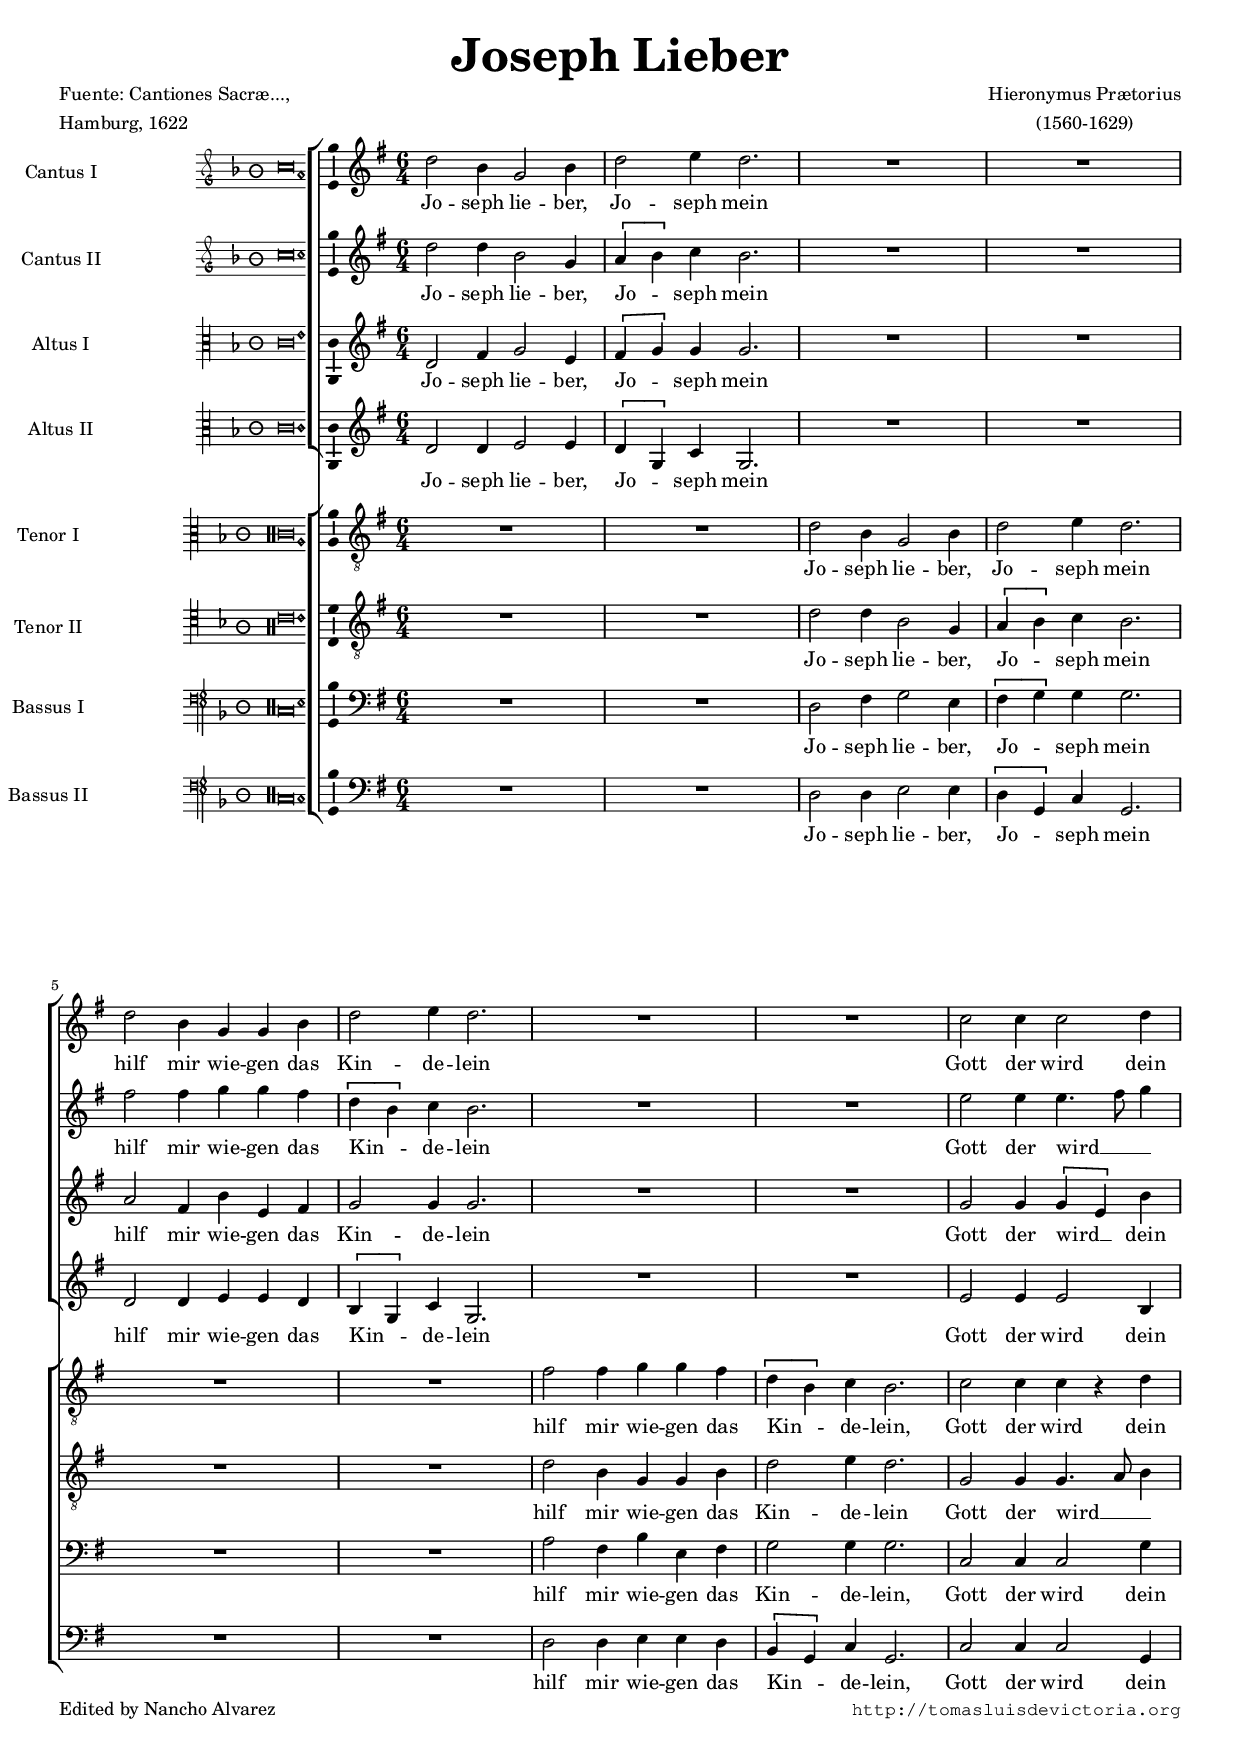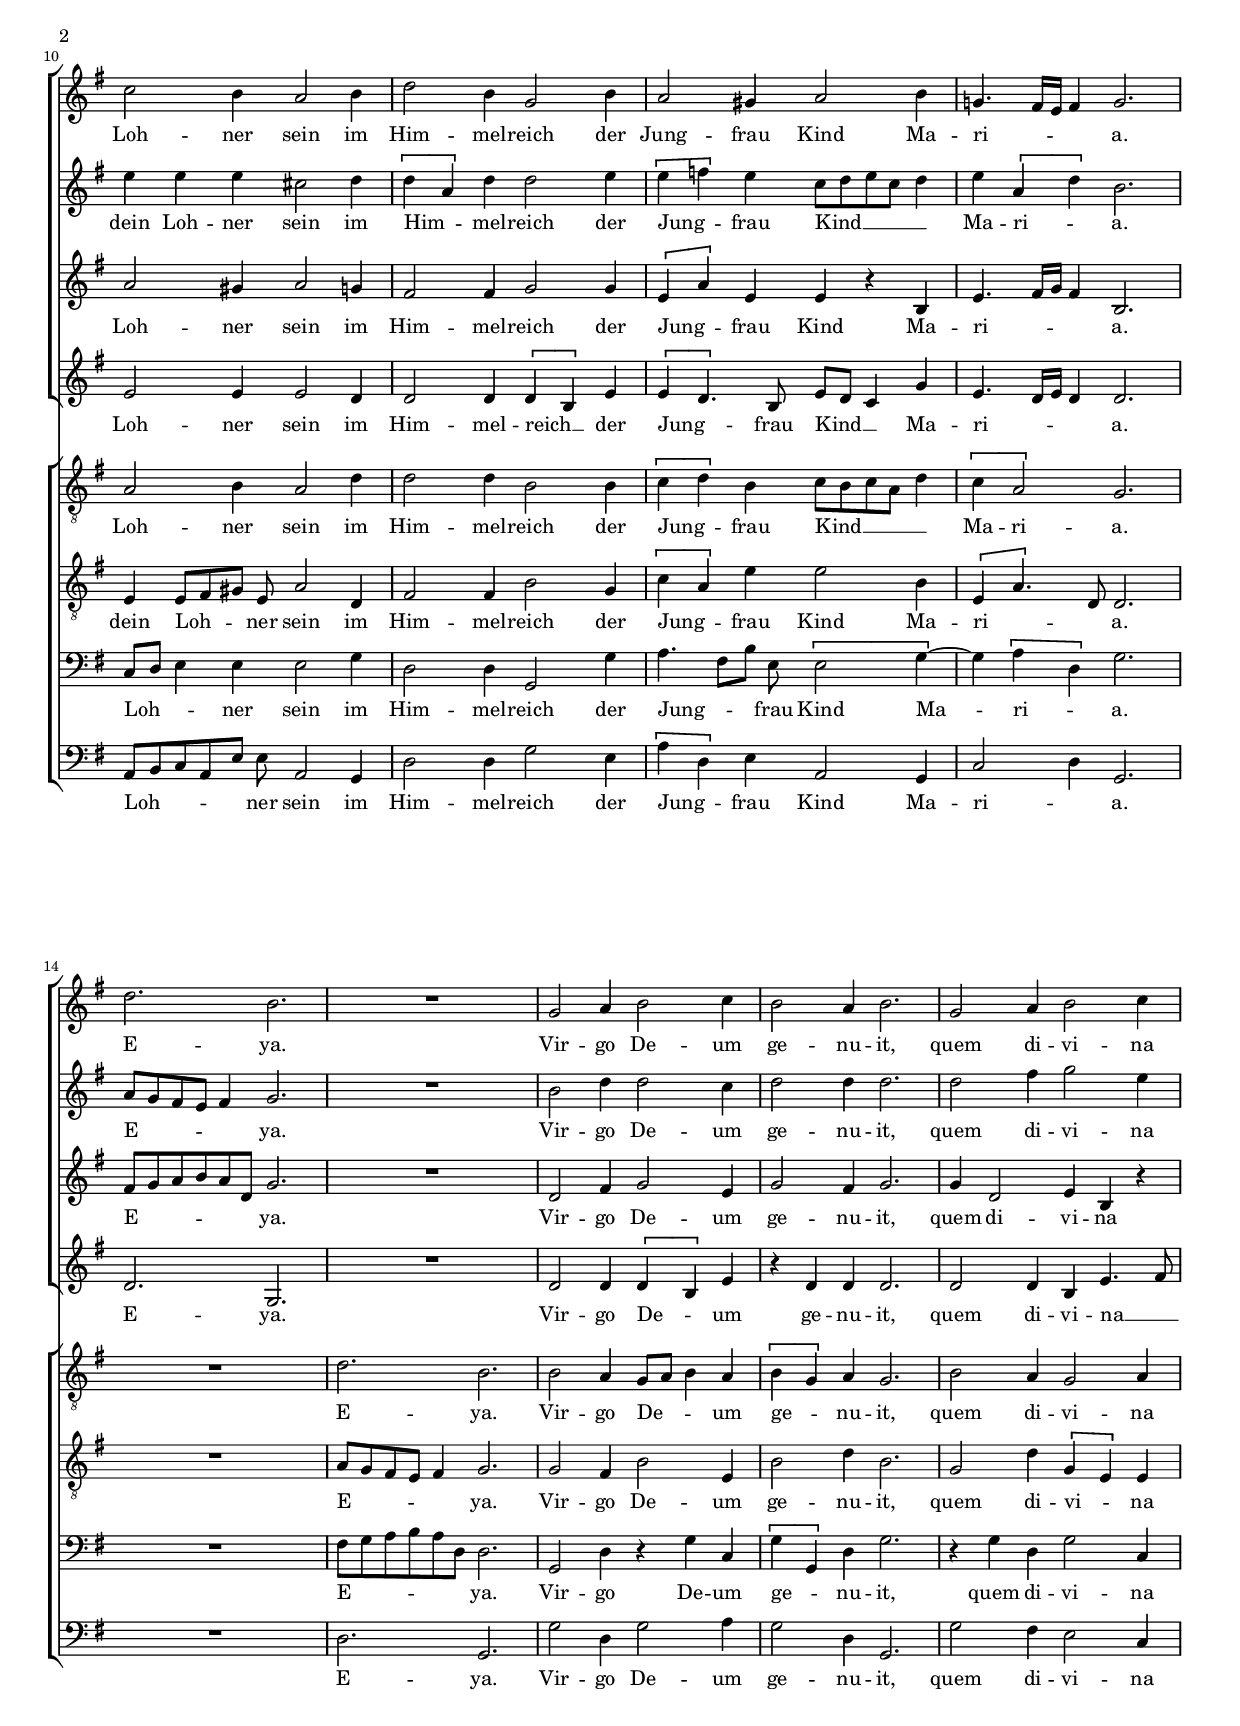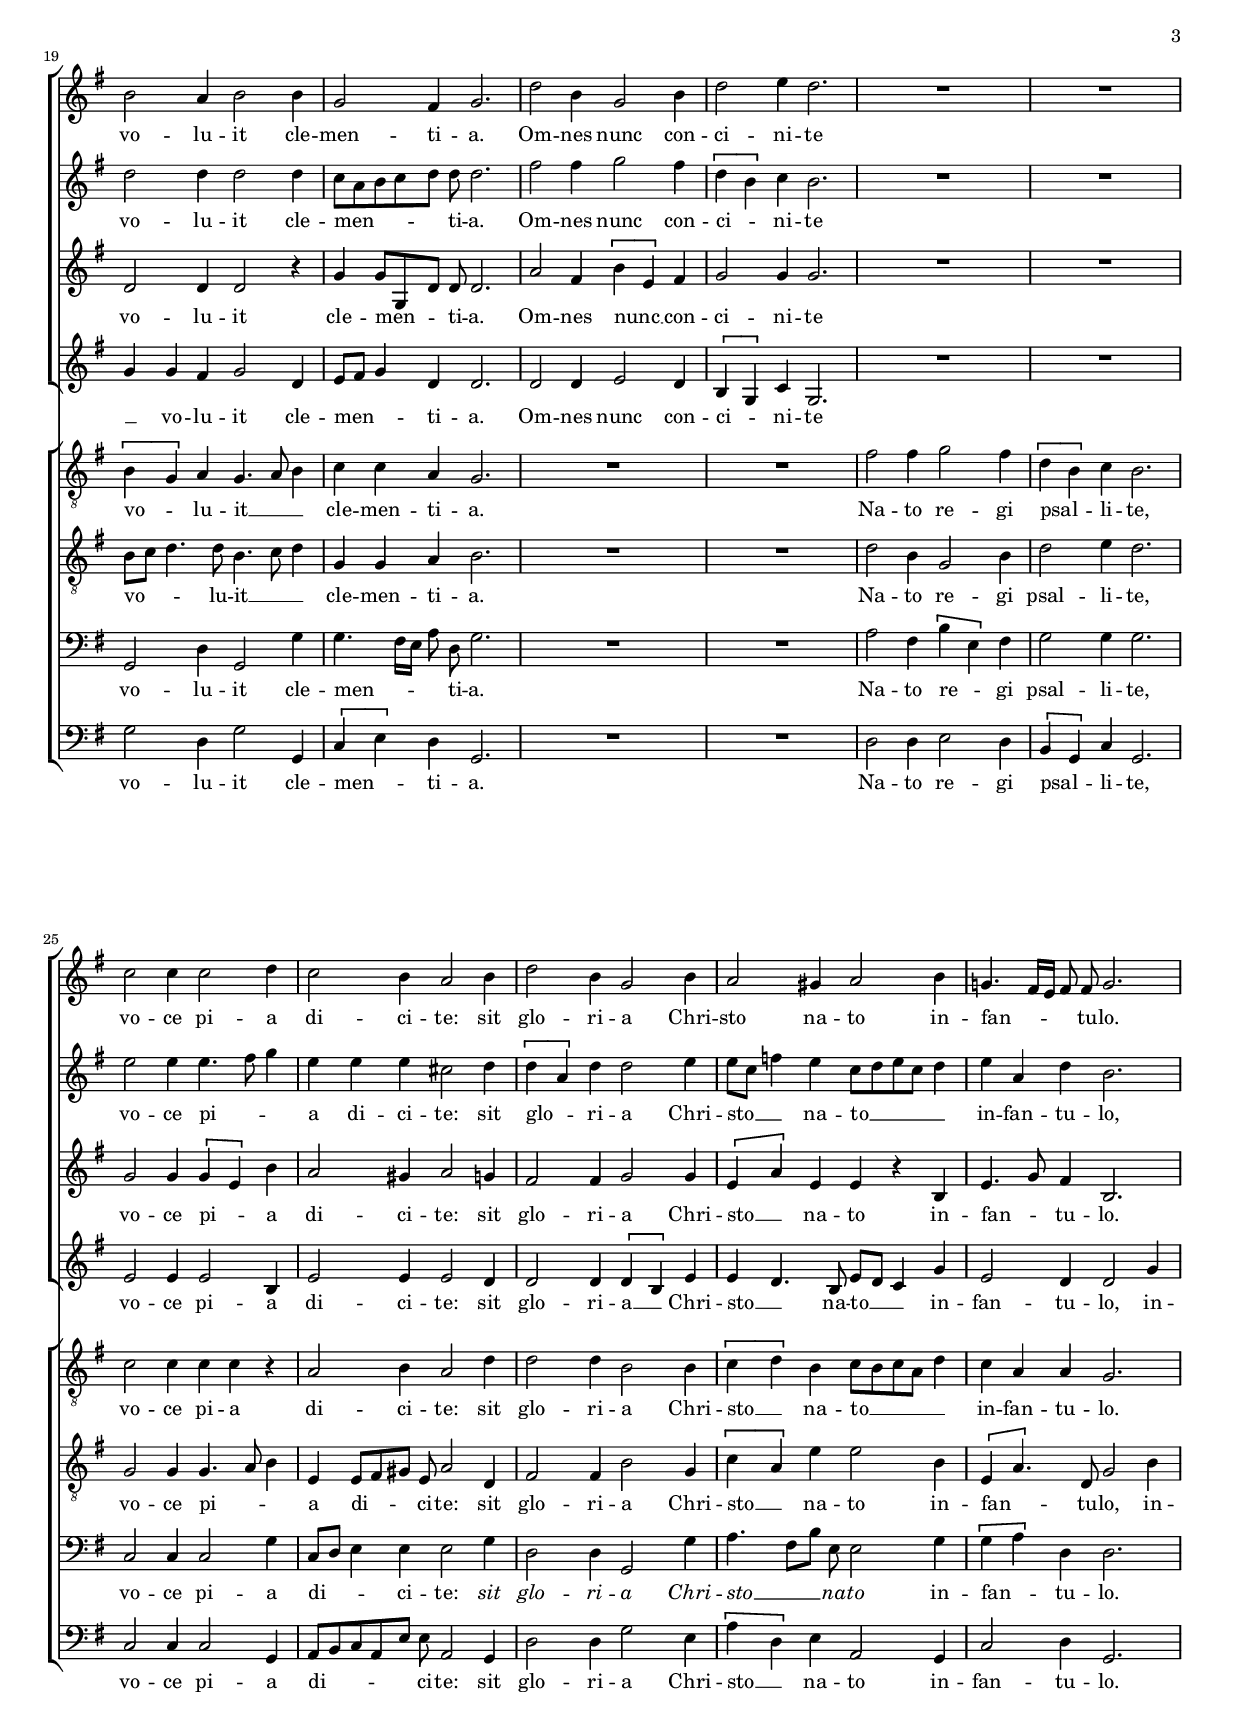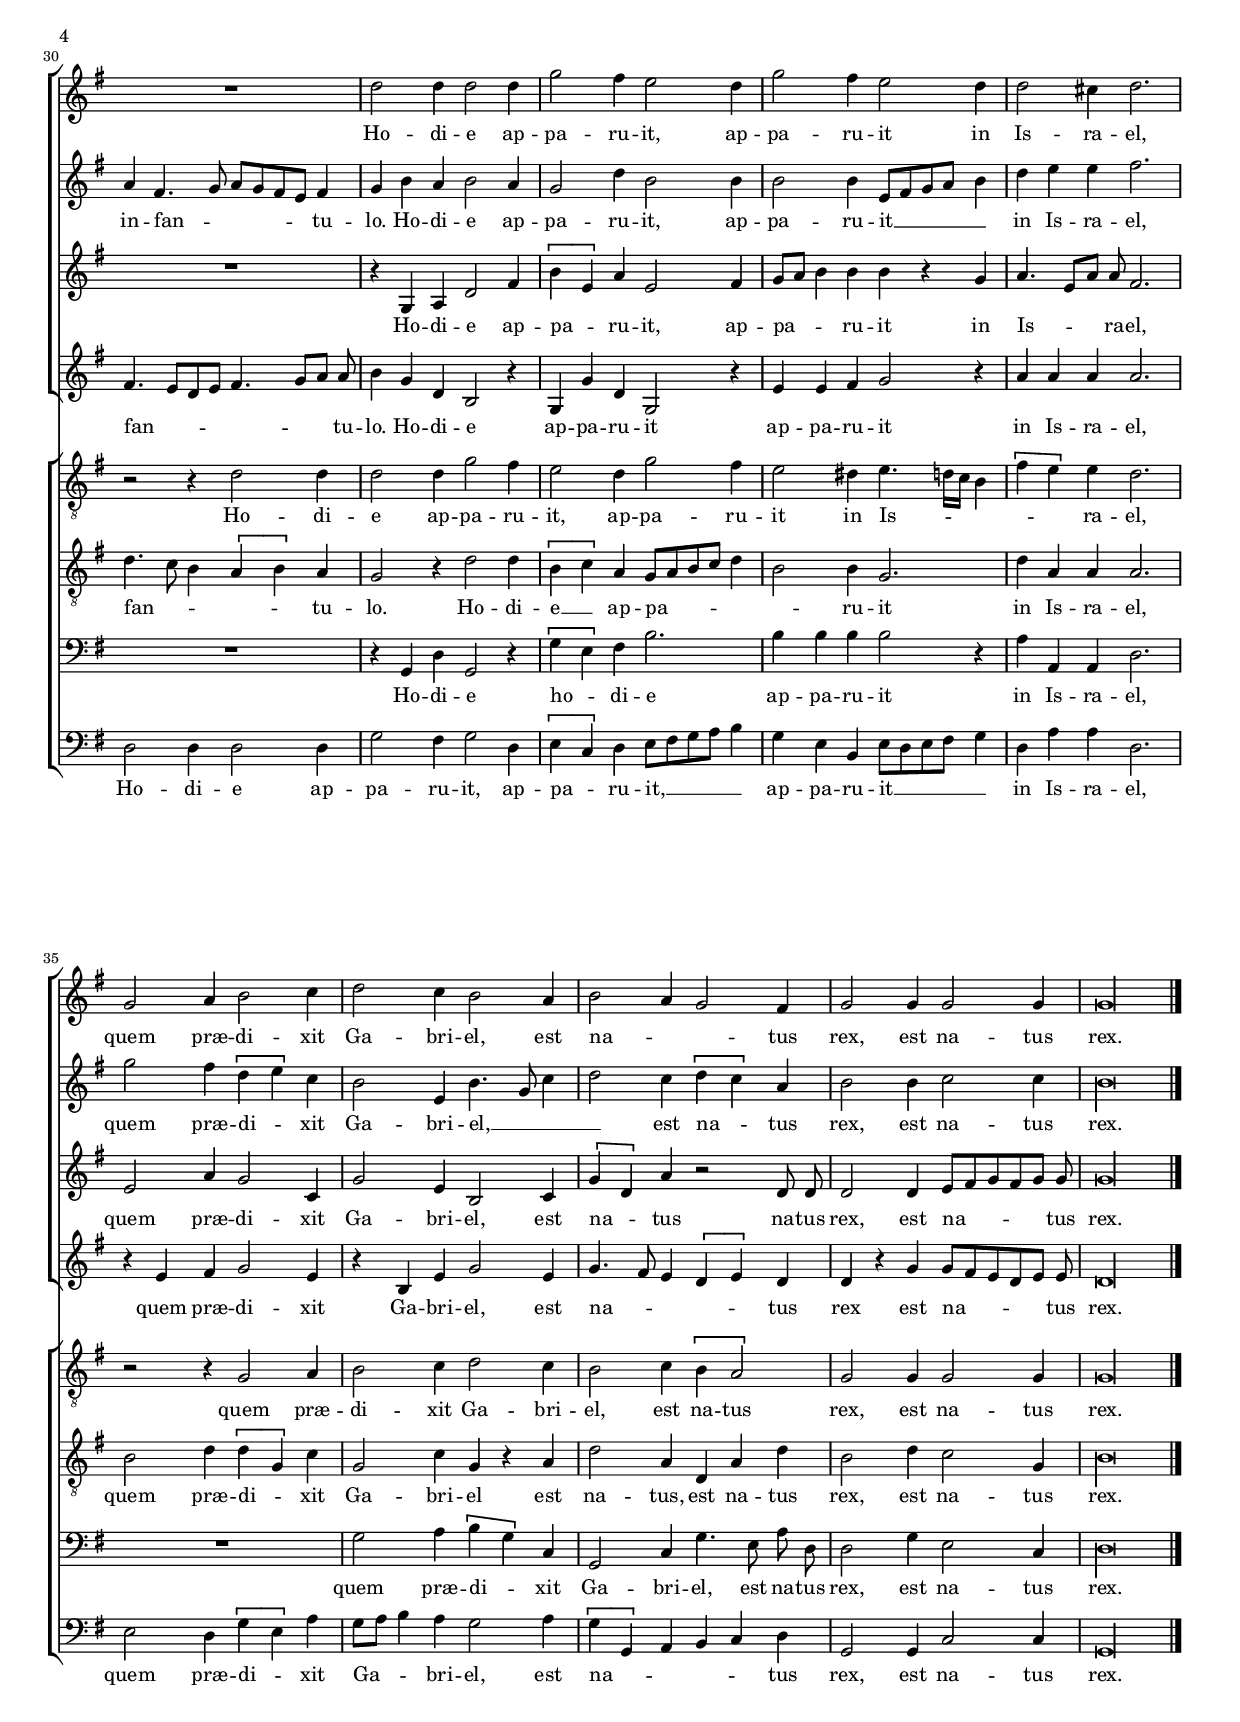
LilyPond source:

\version "2.11.32"

#(set-default-paper-size "a4")
#(set-global-staff-size 15.9)
#(ly:set-option 'point-and-click #f)

ss=\once \set suggestAccidentals = ##t
italicas=\override LyricText #'font-shape = #'italic
rectas=\override LyricText #'font-shape = #'upright


\header {
	title=\markup{\bigger \bigger \bigger \bigger "Joseph Lieber"}
	composer=\markup{\center-align{"Hieronymus Prætorius" "(1560-1629)"}}
	poet=\markup{\column{"Fuente: Cantiones Sacræ...," "Hamburg, 1622"}}
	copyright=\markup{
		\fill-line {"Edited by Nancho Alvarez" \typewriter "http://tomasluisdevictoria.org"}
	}
%	tagline=""
}

global={\key g \major \time 6/4 \skip 1*6/4*39 \bar "|." }


cantus={
	d''2 b'4 g'2 b'4 |
	d''2 e''4 d''2. |
	R1*6/4 |
	R1*6/4 |
%5
	d''2 b'4 g' g' b' |
	d''2 e''4 d''2. |
	R1*6/4 |
	R1*6/4 |
	c''2 c''4 c''2 d''4 |
%10
	c''2 b'4 a'2 b'4 |
	d''2 b'4 g'2 b'4 |
	a'2 gis'4 a'2 b'4 |
	g'!4. fis'16 e' fis'4 g'2. |
	d'' b' |
%15
	R1*6/4 |
	g'2 a'4 b'2 c''4 |
	b'2 a'4 b'2. |
	g'2 a'4 b'2 c''4 |
	b'2 a'4 b'2 b'4 |
%20
	g'2 fis'4 g'2. |
	d''2 b'4 g'2 b'4 |
	d''2 e''4 d''2. |
	R1*6/4 |
	R1*6/4 |
%25
	c''2 c''4 c''2 d''4 |
	c''2 b'4 a'2 b'4 |
	d''2 b'4 g'2 b'4 |
	a'2 gis'4 a'2 b'4 |
	g'!4. fis'16[ e'] fis'8 \noBeam fis' g'2. |
%30
	R1*6/4 |
	d''2 d''4 d''2 d''4 |
	g''2 fis''4 e''2 d''4 |
	g''2 fis''4 e''2 d''4 |
	d''2 cis''4 d''2. |
%35
	g'2 a'4 b'2 c''4 |
	d''2 c''4 b'2 a'4 |
	b'2 a'4 g'2 fis'4 |
	g'2 g'4 g'2 g'4 |
	g'\longa*3/8
}

cantusdos={
	d''2 d''4 b'2 g'4 |
	\[a' b'\] c'' b'2. |
	R1*6/4 |
	R1*6/4 |
%5
	fis''2 fis''4 g'' g'' fis'' |
	\[d'' b'\] c'' b'2. |
	R1*6/4 |
	R1*6/4 |
	e''2 e''4 e''4. fis''8 g''4 |
%10
	e'' e'' e'' cis''2 d''4 |
	\[d'' a'\] d'' d''2 e''4 |
	\[e'' f''\] e'' c''8[ d'' e'' c''] d''4 |
	e'' \[a' d''\] b'2. |
	a'8[ g' fis' e'] fis'4 g'2. |
%15
	R1*6/4 |
	b'2 d''4 d''2 c''4 |
	d''2 d''4 d''2. |
	d''2 fis''4 g''2 e''4 |
	d''2 d''4 d''2 d''4 |
%20
	c''8[ a' b' c'' d''] d'' d''2. |
	fis''2 fis''4 g''2 fis''4 |
	\[d'' b'\] c'' b'2. |
	R1*6/4 |
	R1*6/4 |
%25
	e''2 e''4 e''4. fis''8 g''4 |
	e'' e'' e'' cis''2 d''4 |
	\[d'' a'\] d'' d''2 e''4 |
	e''8 c'' f''4 e'' c''8[ d'' e'' c''] d''4 |
	e'' a' d'' b'2. |
%30
	a'4 fis'4. g'8 a'[ g' fis' e'] fis'4 |
	g' b' a' b'2 a'4 |
	g'2 d''4 b'2 b'4 |
	b'2 b'4 e'8[ fis' g' a'] b'4 |
	d'' e'' e'' fis''2. |
%35
	g''2 fis''4 \[d'' e''\] c'' |
	b'2 e'4 b'4. g'8 c''4 |
	d''2 c''4 \[d'' c''\] a' |
	b'2 b'4 c''2 c''4 |
	b'\longa*3/8
}

altus={
	d'2 fis'4 g'2 e'4 |
	\[fis' g'\] g' g'2. |
	R1*6/4 |
	R1*6/4 |
%5
	a'2 fis'4 b' e' fis' |
	g'2 g'4 g'2. |
	R1*6/4 |
	R1*6/4 |
	g'2 g'4 \[g' e'\] b' |
%10
	a'2 gis'4 a'2 g'4 |
	fis'2 fis'4 g'2 g'4 |
	\[e' a'\] e' e' r b |
	e'4. fis'16 g' fis'4 b2. |
	fis'8[ g' a' b' a' d'] g'2. |
%15
	R1*6/4 |
	d'2 fis'4 g'2 e'4 |
	g'2 fis'4 g'2. |
	g'4 d'2 e'4 b r |
	d'2 d'4 d'2 r4 |
%20
	g' g'8[ g d'] d' d'2. |
	a'2 fis'4 \[b' e'\] fis' |
	g'2 g'4 g'2. |
	R1*6/4 |
	R1*6/4 |
%25
	g'2 g'4 \[g' e'\] b' |
	a'2 gis'4 a'2 g'4 |
	fis'2 fis'4 g'2 g'4 |
	\[e' a'\] e' e' r b |
	e'4. g'8 fis'4 b2. |
%30
	R1*6/4 |
	r4 g a d'2 fis'4 |
	\[b' e'\] a' e'2 fis'4 |
	g'8 a' b'4 b' b' r g' |
	a'4. e'8[ a'] a' fis'2. |
%35
	e'2 a'4 g'2 c'4 |
	g'2 e'4 b2 c'4 |
	\[g' d'\] a' r2 d'8 \noBeam d' |
	d'2 d'4 e'8[ fis' g' fis' g'] g' |
	g'\longa*3/8
}

altusdos={
	d'2 d'4 e'2 e'4 |
	\[d' g\] c' g2. |
	R1*6/4 |
	R1*6/4 |
%5
	d'2 d'4 e' e' d' |
	\[b g\] c' g2. |
	R1*6/4 |
	R1*6/4 |
	e'2 e'4 e'2 b4 |
%10
	e'2 e'4 e'2 d'4 |
	d'2 d'4 \[d' b\] e' |
	\[e' d'4.\] b8 e' d' c'4 g' |
	e'4. d'16 e' d'4 d'2. |
	d' g |
%15
	R1*6/4 |
	d'2 d'4 \[d' b\] e' |
	r d' d' d'2. |
	d'2 d'4 b e'4. fis'8 |
	g'4 g' fis' g'2 d'4 |
%20
	e'8 fis' g'4 d' d'2. |
	d'2 d'4 e'2 d'4 |
	\[b g\] c' g2. |
	R1*6/4 |
	R1*6/4 |
%25
	e'2 e'4 e'2 b4 |
	e'2 e'4 e'2 d'4 |
	d'2 d'4 \[d' b\] e' |
	e' d'4. b8 e' d' c'4 g' |
	e'2 d'4 d'2 g'4 |
%30
	fis'4. e'8[ d' e'] fis'4. g'8[ a'] a' |
	b'4 g' d' b2 r4 |
	g g' d' g2 r4 |
	e' e' fis' g'2 r4 |
	a' a' a' a'2. |
%35
	r4 e' fis' g'2 e'4 |
	r b e' g'2 e'4 |
	g'4. fis'8 e'4 \[d' e'\] d' |
	d' r g' g'8[ fis' e' d' e'] e' |
	d'\longa*3/8
}

tenor={
	R1*6/4 |
	R1*6/4 |
	d'2 b4 g2 b4 |
	d'2 e'4 d'2. |
%5
	R1*6/4 |
	R1*6/4 |
	fis'2 fis'4 g' g' fis' |
	\[d' b\] c' b2. |
	c'2 c'4 c' r d' |
%10
	a2 b4 a2 d'4 |
	d'2 d'4 b2 b4 |
	\[c' d'\] b c'8[ b c' a] d'4 |
	\[c' a2\] g2. |
	R1*6/4 |
%15
	d'2. b |
	b2 a4 g8 a b4 a |
	\[b g\] a g2. |
	b2 a4 g2 a4 |
	\[b g\] a g4. a8 b4 |
%20
	c' c' a g2. |
	R1*6/4 |
	R1*6/4 |
	fis'2 fis'4 g'2 fis'4 |
	\[d' b\] c' b2. |
%25
	c'2 c'4 c' c' r |
	a2 b4 a2 d'4 |
	d'2 d'4 b2 b4 |
	\[c' d'\] b c'8[ b c' a] d'4 |
	c' a a g2. |
%30
	r2 r4 d'2 d'4 |
	d'2 d'4 g'2 fis'4 |
	e'2 d'4 g'2 fis'4 |
	e'2 dis'4 e'4. d'16 c' b4 |
	\[fis' e'\] e' d'2. |
%35
	r2 r4 g2 a4 |
	b2 c'4 d'2 c'4 |
	b2 c'4 \[b a2\] |
	g g4 g2 g4 |
	g\longa*3/8
}

tenordos={
	R1*6/4 |
	R1*6/4 |
	d'2 d'4 b2 g4 |
	\[a b\] c' b2. |
%5
	R1*6/4 |
	R1*6/4 |
	d'2 b4 g g b |
	d'2 e'4 d'2. |
	g2 g4 g4. a8 b4 |
%10
	e e8[ fis gis] e a2 d4 |
	fis2 fis4 b2 g4 |
	\[c' a\] e' e'2 b4 |
	\[e a4.\] d8 d2. |
	R1*6/4 |
%15
	a8[ g fis e] fis4 g2. |
	g2 fis4 b2 e4 |
	b2 d'4 b2. |
	g2 d'4 \[g e\] e |
	b8 c' d'4. d'8 b4. c'8 d'4 |
%20
	g g a b2. |
	R1*6/4 |
	R1*6/4 |
	d'2 b4 g2 b4 |
	d'2 e'4 d'2. |
%25
	g2 g4 g4. a8 b4 |
	e e8[ fis gis] e a2 d4 |
	fis2 fis4 b2 g4 |
	\[c' a\] e' e'2 b4 |
	\[e a4.\] d8 g2 b4 |
%30
	d'4. c'8 b4 \[a b\] a |
	g2 r4 d'2 d'4 |
	\[b c'\] a g8[ a b c'] d'4 |
	b2 b4 g2. |
	d'4 a a a2. |
%35
	b2 d'4 \[d' g\] c' |
	g2 c'4 g r a |
	d'2 a4 d a d' |
	b2 d'4 c'2 g4 |
	b\longa*3/8
}

bassus={
	R1*6/4 |
	R1*6/4 |
	d2 fis4 g2 e4 |
	\[fis g\] g g2. |
%5
	R1*6/4 |
	R1*6/4 |
	a2 fis4 b e fis |
	g2 g4 g2. |
	c2 c4 c2 g4 |
%10
	c8 d e4 e e2 g4 |
	d2 d4 g,2 g4 |
	a4. fis8[ b] e \[e2 g4 ~ \] |
	g \[a d\] g2. |
	R1*6/4 |
%15
	fis8[ g a b a d] d2. |
	g,2 d4 r g c |
	\[g g,\] d g2. |
	r4 g d g2 c4 |
	g,2 d4 g,2 g4 |
%20
	g4. fis16[ e] a8 \noBeam d g2. |
	R1*6/4 |
	R1*6/4 |
	a2 fis4 \[b e\] fis |
	g2 g4 g2. |
%25
	c2 c4 c2 g4 |
	c8 d e4 e e2 g4 |
	d2 d4 g,2 g4 |
	a4. fis8[ b] e e2 g4 |
	\[g a\] d d2. |
%30
	R1*6/4 |
	r4 g, d g,2 r4 |
	\[g e\] fis b2. |
	b4 b b b2 r4 |
	a a, a, d2. |
%35
	R1*6/4 |
	g2 a4 \[b g\] c |
	g,2 c4 g4. e8 \noBeam a \noBeam d |
	d2 g4 e2 c4 |
	d\longa*3/8 
}

bassusdos={
	R1*6/4 |
	R1*6/4 |
	d2 d4 e2 e4 |
	\[d g,\] c g,2. |
%5
	R1*6/4 |
	R1*6/4 |
	d2 d4 e e d |
	\[b, g,\] c g,2. |
	c2 c4 c2 g,4 |
%10
	a,8[ b, c a, e] e a,2 g,4 |
	d2 d4 g2 e4 |
	\[a d\] e a,2 g,4 |
	c2 d4 g,2. |
	R1*6/4 |
%15
	d2. g, |
	g2 d4 g2 a4 |
	g2 d4 g,2. |
	g2 fis4 e2 c4 |
	g2 d4 g2 g,4 |
%20
	\[c e\] d g,2. |
	R1*6/4 |
	R1*6/4 |
	d2 d4 e2 d4 |
	\[b, g,\] c g,2. |
%25
	c2 c4 c2 g,4 |
	a,8[ b, c a, e] e a,2 g,4 |
	d2 d4 g2 e4 |
	\[a d\] e a,2 g,4 |
	c2 d4 g,2. |
%30
	d2 d4 d2 d4 |
	g2 fis4 g2 d4 |
	\[e c\] d e8[ fis g a] b4 |
	g e b, e8[ d e fis] g4 |
	d a a d2. |
%35
	e2 d4 \[g e\] a |
	g8 a b4 a g2 a4 |
	\[g g,\] a, b, c d |
	g,2 g,4 c2 c4 |
	g,\longa*3/8
}


textocantus=\lyricmode{
Jo -- seph lie -- ber, 
Jo -- seph mein
hilf mir wie -- gen das Kin -- de -- lein
Gott der wird dein Loh -- ner sein 
im Him -- mel -- reich
der Jung -- frau Kind
Ma -- ri -- _ _ _ a.
E -- ya.
Vir -- go De -- um ge -- nu -- it,
quem di -- vi -- na vo -- lu -- it
cle -- men -- ti -- a.
Om -- nes nunc con -- ci -- ni -- te
vo -- ce pi -- a di -- ci -- te:
sit glo -- ri -- a Chri -- sto na -- to
in -- fan -- _ _ _ tu -- lo.
Ho -- di -- e ap -- pa -- ru -- it,
ap -- pa -- ru -- it
in Is -- ra -- el,
quem præ -- di -- xit Ga -- bri -- el,
est na -- _ _ tus rex,
est na -- tus rex.
}

textocantusdos=\lyricmode{
Jo -- seph lie -- ber,
Jo -- _ seph mein
hilf mir wie -- gen das Kin -- _ de -- lein
Gott der wird __ _ _ dein Loh -- ner sein
im Him -- _ mel -- reich
der Jung -- _ frau Kind __ _ _ _ _ 
Ma -- ri -- _ a.
E -- _ _ _ _ ya.
Vir -- go De -- um ge -- nu -- it,
quem di -- vi -- na vo -- lu -- it
cle -- men -- _ _ _ _ ti -- a.
Om -- nes nunc con -- ci -- _ ni -- te
vo -- ce pi -- _ _ a di -- ci -- te:
sit glo -- _ ri -- a 
Chri -- sto __ _ _ na -- to __ _ _ _ _ in -- fan -- tu -- lo,
in -- fan -- _ _ _ _ _ tu -- lo.
Ho -- di -- e ap -- pa -- ru -- it,
ap -- pa -- ru -- it __ _ _ _ _ 
in Is -- ra -- el,
quem præ -- di -- _ xit Ga -- bri -- el, __ _ _ _ 
est na -- _ tus rex,
est na -- tus rex.
}

textoaltus=\lyricmode{
Jo -- seph lie -- ber,
Jo -- _ seph mein
hilf mir wie -- gen das Kin -- de -- lein
Gott der wird __ _ dein Loh -- ner sein 
im Him -- mel -- reich
der Jung -- _ frau Kind
Ma -- ri -- _ _ _ a.
E -- _ _ _ _ _ ya.
Vir -- go De -- um ge -- nu -- it,
quem di -- vi -- na
vo -- lu -- it
cle -- men -- _ _ ti -- a.
Om -- nes nunc __ _ con -- ci -- ni -- te
vo -- ce pi -- _ a di -- ci -- te:
sit glo -- ri -- a Chri -- sto __ _ na -- to
in -- fan -- _ tu -- lo.
Ho -- di -- e ap -- pa -- _ ru -- it,
ap -- pa -- _ _ ru -- it
in Is -- _ _ ra -- el,
quem præ -- di -- xit Ga -- bri -- el,
est na -- _ tus
na -- tus rex,
est na -- _ _ _ _ tus rex.
}

textoaltusdos=\lyricmode{
Jo -- seph lie -- ber,
Jo -- _ seph mein
hilf mir wie -- gen das Kin -- _ de -- lein
Gott der wird dein Loh -- ner sein im Him -- mel -- reich __ _ 
der Jung -- _ frau Kind __ _ _ Ma -- ri -- _ _ _ a.
E -- ya.
Vir -- go De -- _ um
ge -- nu -- it,
quem di -- vi -- na __ _ _ vo -- lu -- it
cle -- men -- _ _ ti -- a.
Om -- nes nunc con -- ci -- _ ni -- te
vo -- ce pi -- a di -- ci -- te:
sit glo -- ri -- a __ _ Chri -- sto __ _ na -- to __ _ _ 
in -- fan -- tu -- lo,
in -- fan -- _ _ _ _ _ _ tu -- lo.
Ho -- di -- e
ap -- pa -- ru -- it
ap -- pa -- ru -- it
in Is -- ra -- el,
quem præ -- di -- xit
Ga -- bri -- el,
est na -- _ _ _ _ tus rex
est na -- _ _ _ _ tus rex.
}

textotenor=\lyricmode{
Jo -- seph lie -- ber,
Jo -- seph mein
hilf mir wie -- gen das Kin -- _ de -- lein,
Gott der wird dein Loh -- ner sein 
im Him -- mel -- reich
der Jung -- _ frau Kind __ _ _ _ _ Ma -- ri -- a.
E -- ya.
Vir -- go De -- _ _ um ge -- _ nu -- it,
quem di -- vi -- na vo -- _ lu -- it __ _ _  cle -- men -- ti -- a.
Na -- to re -- gi psal -- _ li -- te,
vo -- ce pi -- a
di -- ci -- te:
sit glo -- ri -- a Chri -- sto __ _ na -- to __ _ _ _ _ in -- fan -- tu -- lo.
Ho -- di -- e ap -- pa -- ru -- it,
ap -- pa -- ru -- it
in Is -- _ _ _ _ _ ra -- el,
quem præ -- di -- xit Ga -- bri -- el,
est na -- tus rex,
est na -- tus rex.
}

textotenordos=\lyricmode{
Jo -- seph lie -- ber,
Jo -- _ seph mein
hilf mir wie -- gen das Kin -- de -- lein
Gott der wird __ _ _ dein Loh -- _ _ ner sein
im Him -- mel -- reich der Jung -- _ frau Kind
Ma -- ri -- _ _ a.
E -- _ _ _ _ ya.
Vir -- go De -- um ge -- nu -- it,
quem di -- vi -- _ na vo -- _ _ lu -- it __ _ _ 
cle -- men -- ti -- a.
Na -- to re -- gi psal -- li -- te,
vo -- ce pi -- _ _ a di -- _ _ ci -- te:
sit glo -- ri -- a Chri -- sto __ _ na -- to 
in -- fan -- _ tu -- lo,
in -- fan -- _ _ _ _ tu -- lo.
Ho -- di -- e __ _ 
ap -- pa -- _ _ _ _ _ ru -- it
in Is -- ra -- el,
quem præ -- di -- _ xit Ga -- bri -- el
est na -- tus,
est na -- tus rex,
est na -- tus rex.
}

textobassus=\lyricmode{
Jo -- seph lie -- ber,
Jo -- _ seph mein
hilf mir wie -- gen das Kin -- de -- lein,
Gott der wird dein Loh -- _ _ ner sein
im Him -- mel -- reich
der Jung -- _ _ frau Kind Ma -- _ ri -- _ a.
E -- _ _ _ _ _ ya.
Vir -- go De -- um ge -- _ nu -- it,
quem di -- vi -- na vo -- lu -- it cle -- men -- _ _ _ ti -- a.
Na -- to re -- _ gi psal -- li -- te,
vo -- ce pi -- a di -- _ _ ci -- te:
\italicas
sit glo -- ri -- a Chri -- sto __ _ _ na -- to 
\rectas
in -- fan -- _ tu -- lo.
Ho -- di -- e 
ho -- _ di -- e
ap -- pa -- ru -- it
in Is -- ra -- el,
quem præ -- di -- _ xit Ga -- bri -- el,
est na -- tus rex,
est na -- tus rex.
}

textobassusdos=\lyricmode{
Jo -- seph lie -- ber,
Jo -- _ seph mein
hilf mir wie -- gen das Kin -- _ de -- lein,
Gott der wird dein Loh -- _ _ _ _ ner sein
im Him -- mel -- reich
der Jung -- _ frau Kind 
Ma -- ri -- _ a.
E -- ya.
Vir -- go De -- um ge -- nu -- it,
quem di -- vi -- na vo -- lu -- it
cle -- men -- _ ti -- a.
Na -- to re -- gi psal -- _ li -- te,
vo -- ce pi -- a
di -- _ _ _ _ ci -- te:
sit glo -- ri -- a
Chri -- sto __ _ na -- to
in -- fan -- tu -- lo.
Ho -- di -- e
ap -- pa -- ru -- it,
ap -- pa -- _ ru -- it, __ _ _ _ _ 
ap -- pa -- ru -- it __ _ _ _ _ 
in Is -- ra -- el,
quem præ -- di -- _ xit Ga -- _ _ bri -- el,
est na -- _ _ _ _ tus rex,
est na -- tus rex.
}



incipitcantus=\markup{
	\score{
		{ 
		\set Staff.instrumentName="Cantus I "
		\override NoteHead   #'style = #'neomensural
		\override Rest #'style = #'neomensural
		\override Staff.TimeSignature #'style = #'neomensural
		\cadenzaOn 
		\clef "petrucci-g"
		\key f \major
		\time 3/2
		c''\breve a'1
		} 
	\layout {
		\context {\Voice
			\remove Ligature_bracket_engraver
			\consists Mensural_ligature_engraver
		}
		line-width=5\cm 
	}
	}
}


incipitcantusdos=\markup{
	\score{
		{ 
		\set Staff.instrumentName="Cantus II "
		\override NoteHead   #'style = #'neomensural
		\override Rest #'style = #'neomensural
		\override Staff.TimeSignature #'style = #'neomensural
		\cadenzaOn 
		\clef "petrucci-g"
		\key f \major
		\time 3/2
		c''\breve c''1
		} 
	\layout {
		\context {\Voice
			\remove Ligature_bracket_engraver
			\consists Mensural_ligature_engraver
		}
		line-width=5\cm 
	}
	}
}


incipitaltus=\markup{
	\score{
		{ 
		\set Staff.instrumentName="Altus I "
		\override NoteHead   #'style = #'neomensural 
		\override Rest #'style = #'neomensural
		\override Staff.TimeSignature #'style = #'neomensural
		\cadenzaOn 
		\clef "petrucci-c3"
		\key f \major
		\time 3/2
		c'\breve e'1
		} 
	\layout {
		\context {\Voice
			\remove Ligature_bracket_engraver
			\consists Mensural_ligature_engraver
		}
		line-width=5\cm 
	}
	}
}



incipitaltusdos=\markup{
	\score{
		{ 
		\set Staff.instrumentName="Altus II "
		\override NoteHead   #'style = #'neomensural 
		\override Rest #'style = #'neomensural
		\override Staff.TimeSignature #'style = #'neomensural
		\cadenzaOn 
		\clef "petrucci-c3"
		\key f \major
		\time 3/2
		c'\breve c'1
		} 
	\layout {
		\context {\Voice
			\remove Ligature_bracket_engraver
			\consists Mensural_ligature_engraver
		}
		line-width=5\cm 
	}
	}
}


incipittenor=\markup{
	\score{
		{ 
		\set Staff.instrumentName="Tenor I "
		\override NoteHead   #'style = #'neomensural 
		\override Rest #'style = #'neomensural
		\override Staff.TimeSignature #'style = #'neomensural
		\cadenzaOn 
		\clef "petrucci-c3"
		\key f \major
		\time 3/2
		r\longa r c'\breve a1
		} 
	\layout {
		\context {\Voice
			\remove Ligature_bracket_engraver
			\consists Mensural_ligature_engraver
		}
		line-width=5\cm 
	}
	}
}


incipittenordos=\markup{
	\score{
		{ 
		\set Staff.instrumentName="Tenor II "
		\override NoteHead   #'style = #'neomensural 
		\override Rest #'style = #'neomensural
		\override Staff.TimeSignature #'style = #'neomensural
		\cadenzaOn 
		\clef "petrucci-c4"
		\key f \major
		\time 3/2
		r\longa r c'\breve c'1
		} 
	\layout {
		\context {\Voice
			\remove Ligature_bracket_engraver
			\consists Mensural_ligature_engraver
		}
		line-width=5\cm 
	}
	}
}


incipitbassus=\markup{
	\score{
		{ 
		\set Staff.instrumentName="Bassus I "
		\override NoteHead   #'style = #'neomensural 
		\override Rest #'style = #'neomensural
		\override Staff.TimeSignature #'style = #'neomensural
		\cadenzaOn 
		\clef "petrucci-f4"
		\key f \major
		\time 3/2
		r\longa r c\breve e1
		} 
	\layout {
		\context {\Voice
			\remove Ligature_bracket_engraver
			\consists Mensural_ligature_engraver
		}
		line-width=5\cm 
	}
	}
}



incipitbassusdos=\markup{
	\score{
		{ 
		\set Staff.instrumentName="Bassus II "
		\override NoteHead   #'style = #'neomensural 
		\override Rest #'style = #'neomensural
		\override Staff.TimeSignature #'style = #'neomensural
		\cadenzaOn 
		\clef "petrucci-f4"
		\key f \major
		\time 3/2
		r\longa r c\breve c1
		} 
	\layout {
		\context {\Voice
			\remove Ligature_bracket_engraver
			\consists Mensural_ligature_engraver
		}
		line-width=5\cm 
	}
	}
}





\score {<<
\new ChoirStaff<<

	\new Staff <<\global
	\new Voice="v1" {
		\set Staff.instrumentName=\incipitcantus
		\clef "treble"
		\cantus }
	\new Lyrics \lyricsto "v1" {\textocantus }
	>>

	\new Staff <<\global
	\new Voice="v5" {
		\set Staff.instrumentName=\incipitcantusdos
		\clef "treble"
		\cantusdos }
	\new Lyrics \lyricsto "v5" {\textocantusdos }
	>>

	
	\new Staff << \global
	\new Voice="v2" {
		\set Staff.instrumentName=\incipitaltus
		\clef "treble" 
		\altus}
	\new Lyrics \lyricsto "v2" {\textoaltus }
	>>
	
	\new Staff << \global
	\new Voice="v6" {
		\set Staff.instrumentName=\incipitaltusdos
		\clef "treble" 
		\altusdos }
	\new Lyrics \lyricsto "v6" {\textoaltusdos }
	>>

>>
\new ChoirStaff<<
	
	\new Staff <<\global
	\new Voice="v3" {
		\set Staff.instrumentName=\incipittenor
		\clef "G_8"
		\tenor }
	\new Lyrics \lyricsto "v3" {\textotenor }
	>>
	
	\new Staff <<\global
	\new Voice="v7" {
		\set Staff.instrumentName=\incipittenordos
		\clef "G_8"
		\tenordos }
	\new Lyrics \lyricsto "v7" {\textotenordos }
	>>
	

	\new Staff <<\global
	\new Voice="v4" {
		\set Staff.instrumentName=\incipitbassus
		\clef "bass" 
		\bassus }
	\new Lyrics \lyricsto "v4" {\textobassus}
	>>
	
	
	\new Staff <<\global
	\new Voice="v8" {
		\set Staff.instrumentName=\incipitbassusdos
		\clef "bass" 
		\bassusdos }
	\new Lyrics \lyricsto "v8" {\textobassusdos }
	>>	
>>
>>

\layout{ 
	%\context {\Lyrics \override VerticalAxisGroup #'minimum-Y-extent = #'(-0 . 0) }
	\context {\Score \override BarNumber #'padding = #2 }
	%\context {\Lyrics \override LyricText #'font-size = #2 }
	\context {\Voice melismaBusyProperties = #'() }
	%\context { \RemoveEmptyStaffContext }
	\context {\Staff \consists Ambitus_engraver 
			\override LigatureBracket #'padding = #1
	}
}

%\midi {}

}


\paper{
	system-count=8
	%line-width=19.0\cm
	ragged-last-bottom = ##f
	indent=4.4\cm
	between-system-padding = 0
}
